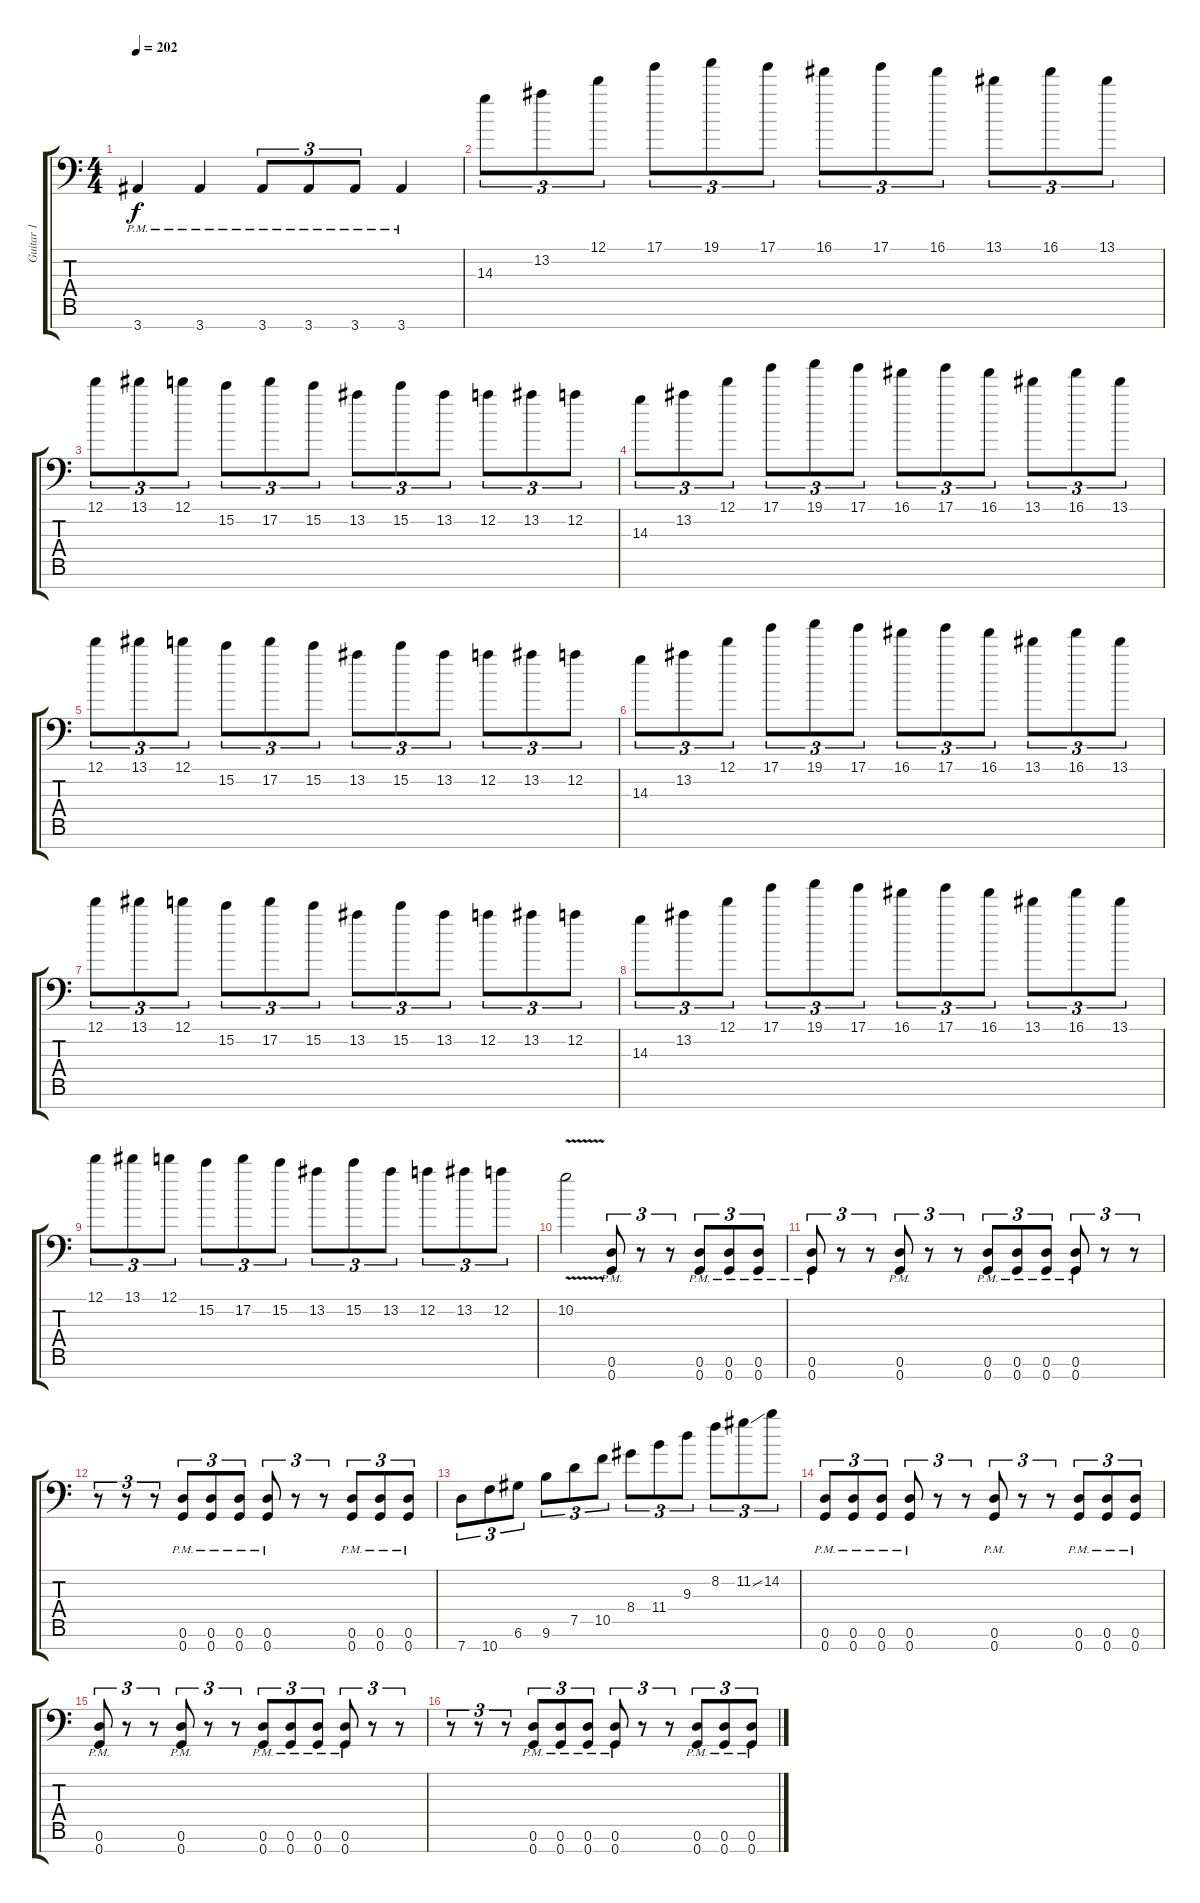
\track ("Guitar 1" "Guitar 1") {instrument distortionguitar}
\staff {score tabs}
\tuning (D4 A3 F3 C3 G2 D2 G1) {hide}
\ts (4 4)
\tempo 202
\clef f4
\ks c
3.7{pm}.4{dy f} 3.7{pm}.4 3.7{pm}.8{tu (3 2)} 3.7{pm}.8{tu (3 2)} 3.7{pm}.8{tu (3 2)} 3.7{pm}.4 |
14.3.8{tu (3 2)} 13.2.8{tu (3 2)} 12.1.8{tu (3 2)} 17.1.8{tu (3 2)} 19.1.8{tu (3 2)} 17.1.8{tu (3 2)} 16.1.8{tu (3 2)} 17.1.8{tu (3 2)} 16.1.8{tu (3 2)} 13.1.8{tu (3 2)} 16.1.8{tu (3 2)} 13.1.8{tu (3 2)} |
12.1.8{tu (3 2)} 13.1.8{tu (3 2)} 12.1.8{tu (3 2)} 15.2.8{tu (3 2)} 17.2.8{tu (3 2)} 15.2.8{tu (3 2)} 13.2.8{tu (3 2)} 15.2.8{tu (3 2)} 13.2.8{tu (3 2)} 12.2.8{tu (3 2)} 13.2.8{tu (3 2)} 12.2.8{tu (3 2)} |
14.3.8{tu (3 2)} 13.2.8{tu (3 2)} 12.1.8{tu (3 2)} 17.1.8{tu (3 2)} 19.1.8{tu (3 2)} 17.1.8{tu (3 2)} 16.1.8{tu (3 2)} 17.1.8{tu (3 2)} 16.1.8{tu (3 2)} 13.1.8{tu (3 2)} 16.1.8{tu (3 2)} 13.1.8{tu (3 2)} |
12.1.8{tu (3 2)} 13.1.8{tu (3 2)} 12.1.8{tu (3 2)} 15.2.8{tu (3 2)} 17.2.8{tu (3 2)} 15.2.8{tu (3 2)} 13.2.8{tu (3 2)} 15.2.8{tu (3 2)} 13.2.8{tu (3 2)} 12.2.8{tu (3 2)} 13.2.8{tu (3 2)} 12.2.8{tu (3 2)} |
14.3.8{tu (3 2)} 13.2.8{tu (3 2)} 12.1.8{tu (3 2)} 17.1.8{tu (3 2)} 19.1.8{tu (3 2)} 17.1.8{tu (3 2)} 16.1.8{tu (3 2)} 17.1.8{tu (3 2)} 16.1.8{tu (3 2)} 13.1.8{tu (3 2)} 16.1.8{tu (3 2)} 13.1.8{tu (3 2)} |
12.1.8{tu (3 2)} 13.1.8{tu (3 2)} 12.1.8{tu (3 2)} 15.2.8{tu (3 2)} 17.2.8{tu (3 2)} 15.2.8{tu (3 2)} 13.2.8{tu (3 2)} 15.2.8{tu (3 2)} 13.2.8{tu (3 2)} 12.2.8{tu (3 2)} 13.2.8{tu (3 2)} 12.2.8{tu (3 2)} |
14.3.8{tu (3 2)} 13.2.8{tu (3 2)} 12.1.8{tu (3 2)} 17.1.8{tu (3 2)} 19.1.8{tu (3 2)} 17.1.8{tu (3 2)} 16.1.8{tu (3 2)} 17.1.8{tu (3 2)} 16.1.8{tu (3 2)} 13.1.8{tu (3 2)} 16.1.8{tu (3 2)} 13.1.8{tu (3 2)} |
12.1.8{tu (3 2)} 13.1.8{tu (3 2)} 12.1.8{tu (3 2)} 15.2.8{tu (3 2)} 17.2.8{tu (3 2)} 15.2.8{tu (3 2)} 13.2.8{tu (3 2)} 15.2.8{tu (3 2)} 13.2.8{tu (3 2)} 12.2.8{tu (3 2)} 13.2.8{tu (3 2)} 12.2.8{tu (3 2)} |
10.2{v}.2 (0.6{pm} 0.7{pm}).8{tu (3 2)} r.8{tu (3 2)} r.8{tu (3 2)} (0.6{pm} 0.7{pm}).8{tu (3 2)} (0.6{pm} 0.7{pm}).8{tu (3 2)} (0.6{pm} 0.7{pm}).8{tu (3 2)} |
(0.6{pm} 0.7{pm}).8{tu (3 2)} r.8{tu (3 2)} r.8{tu (3 2)} (0.6{pm} 0.7{pm}).8{tu (3 2)} r.8{tu (3 2)} r.8{tu (3 2)} (0.6{pm} 0.7{pm}).8{tu (3 2)} (0.6{pm} 0.7{pm}).8{tu (3 2)} (0.6{pm} 0.7{pm}).8{tu (3 2)} (0.6{pm} 0.7{pm}).8{tu (3 2)} r.8{tu (3 2)} r.8{tu (3 2)} |
r.8{tu (3 2)} r.8{tu (3 2)} r.8{tu (3 2)} (0.6{pm} 0.7{pm}).8{tu (3 2)} (0.6{pm} 0.7{pm}).8{tu (3 2)} (0.6{pm} 0.7{pm}).8{tu (3 2)} (0.6{pm} 0.7{pm}).8{tu (3 2)} r.8{tu (3 2)} r.8{tu (3 2)} (0.6{pm} 0.7{pm}).8{tu (3 2)} (0.6{pm} 0.7{pm}).8{tu (3 2)} (0.6{pm} 0.7{pm}).8{tu (3 2)} |
7.7.8{tu (3 2)} 10.7.8{tu (3 2)} 6.6.8{tu (3 2)} 9.6.8{tu (3 2)} 7.5.8{tu (3 2)} 10.5.8{tu (3 2)} 8.4.8{tu (3 2)} 11.4.8{tu (3 2)} 9.3.8{tu (3 2)} 8.2.8{tu (3 2)} 11.2{ss}.8{tu (3 2)} 14.2.8{tu (3 2)} |
(0.6{pm} 0.7{pm}).8{tu (3 2)} (0.6{pm} 0.7{pm}).8{tu (3 2)} (0.6{pm} 0.7{pm}).8{tu (3 2)} (0.6{pm} 0.7{pm}).8{tu (3 2)} r.8{tu (3 2)} r.8{tu (3 2)} (0.6{pm} 0.7{pm}).8{tu (3 2)} r.8{tu (3 2)} r.8{tu (3 2)} (0.6{pm} 0.7{pm}).8{tu (3 2)} (0.6{pm} 0.7{pm}).8{tu (3 2)} (0.6{pm} 0.7{pm}).8{tu (3 2)} |
(0.6{pm} 0.7{pm}).8{tu (3 2)} r.8{tu (3 2)} r.8{tu (3 2)} (0.6{pm} 0.7{pm}).8{tu (3 2)} r.8{tu (3 2)} r.8{tu (3 2)} (0.6{pm} 0.7{pm}).8{tu (3 2)} (0.6{pm} 0.7{pm}).8{tu (3 2)} (0.6{pm} 0.7{pm}).8{tu (3 2)} (0.6{pm} 0.7{pm}).8{tu (3 2)} r.8{tu (3 2)} r.8{tu (3 2)} |
r.8{tu (3 2)} r.8{tu (3 2)} r.8{tu (3 2)} (0.6{pm} 0.7{pm}).8{tu (3 2)} (0.6{pm} 0.7{pm}).8{tu (3 2)} (0.6{pm} 0.7{pm}).8{tu (3 2)} (0.6{pm} 0.7{pm}).8{tu (3 2)} r.8{tu (3 2)} r.8{tu (3 2)} (0.6{pm} 0.7{pm}).8{tu (3 2)} (0.6{pm} 0.7{pm}).8{tu (3 2)} (0.6{pm} 0.7{pm}).8{tu (3 2)}
